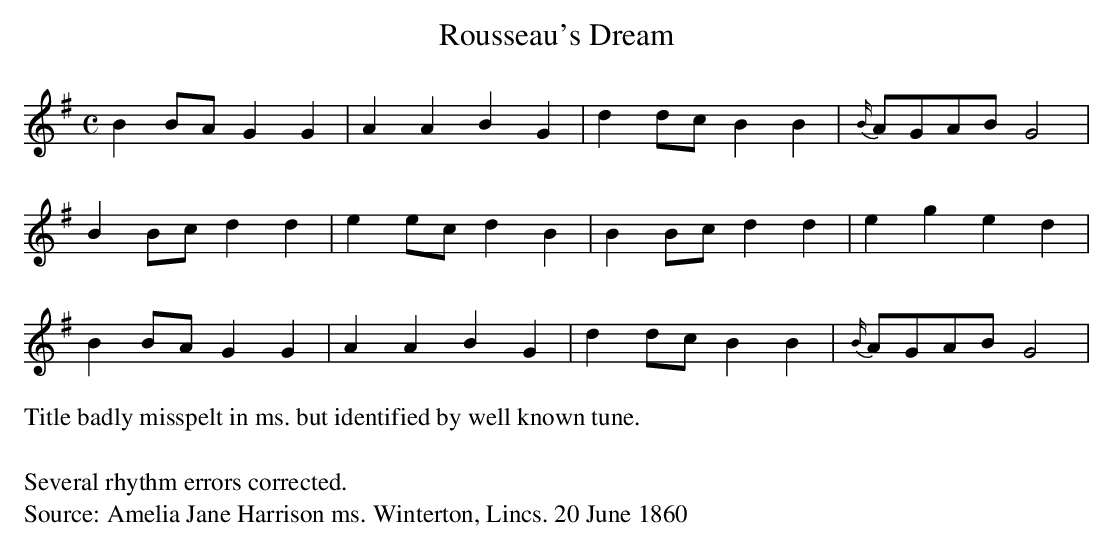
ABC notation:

X:1
T:Rousseau's Dream
M:C
L:1/4
K:G
BB/A/GG|AABG|dd/c/BB|{B/}A/G/A/B/G2|
BB/c/dd|ee/c/dB|BB/c/dd|eged|
BB/A/GG|AABG|dd/c/BB|{B/}A/G/A/B/G2|
